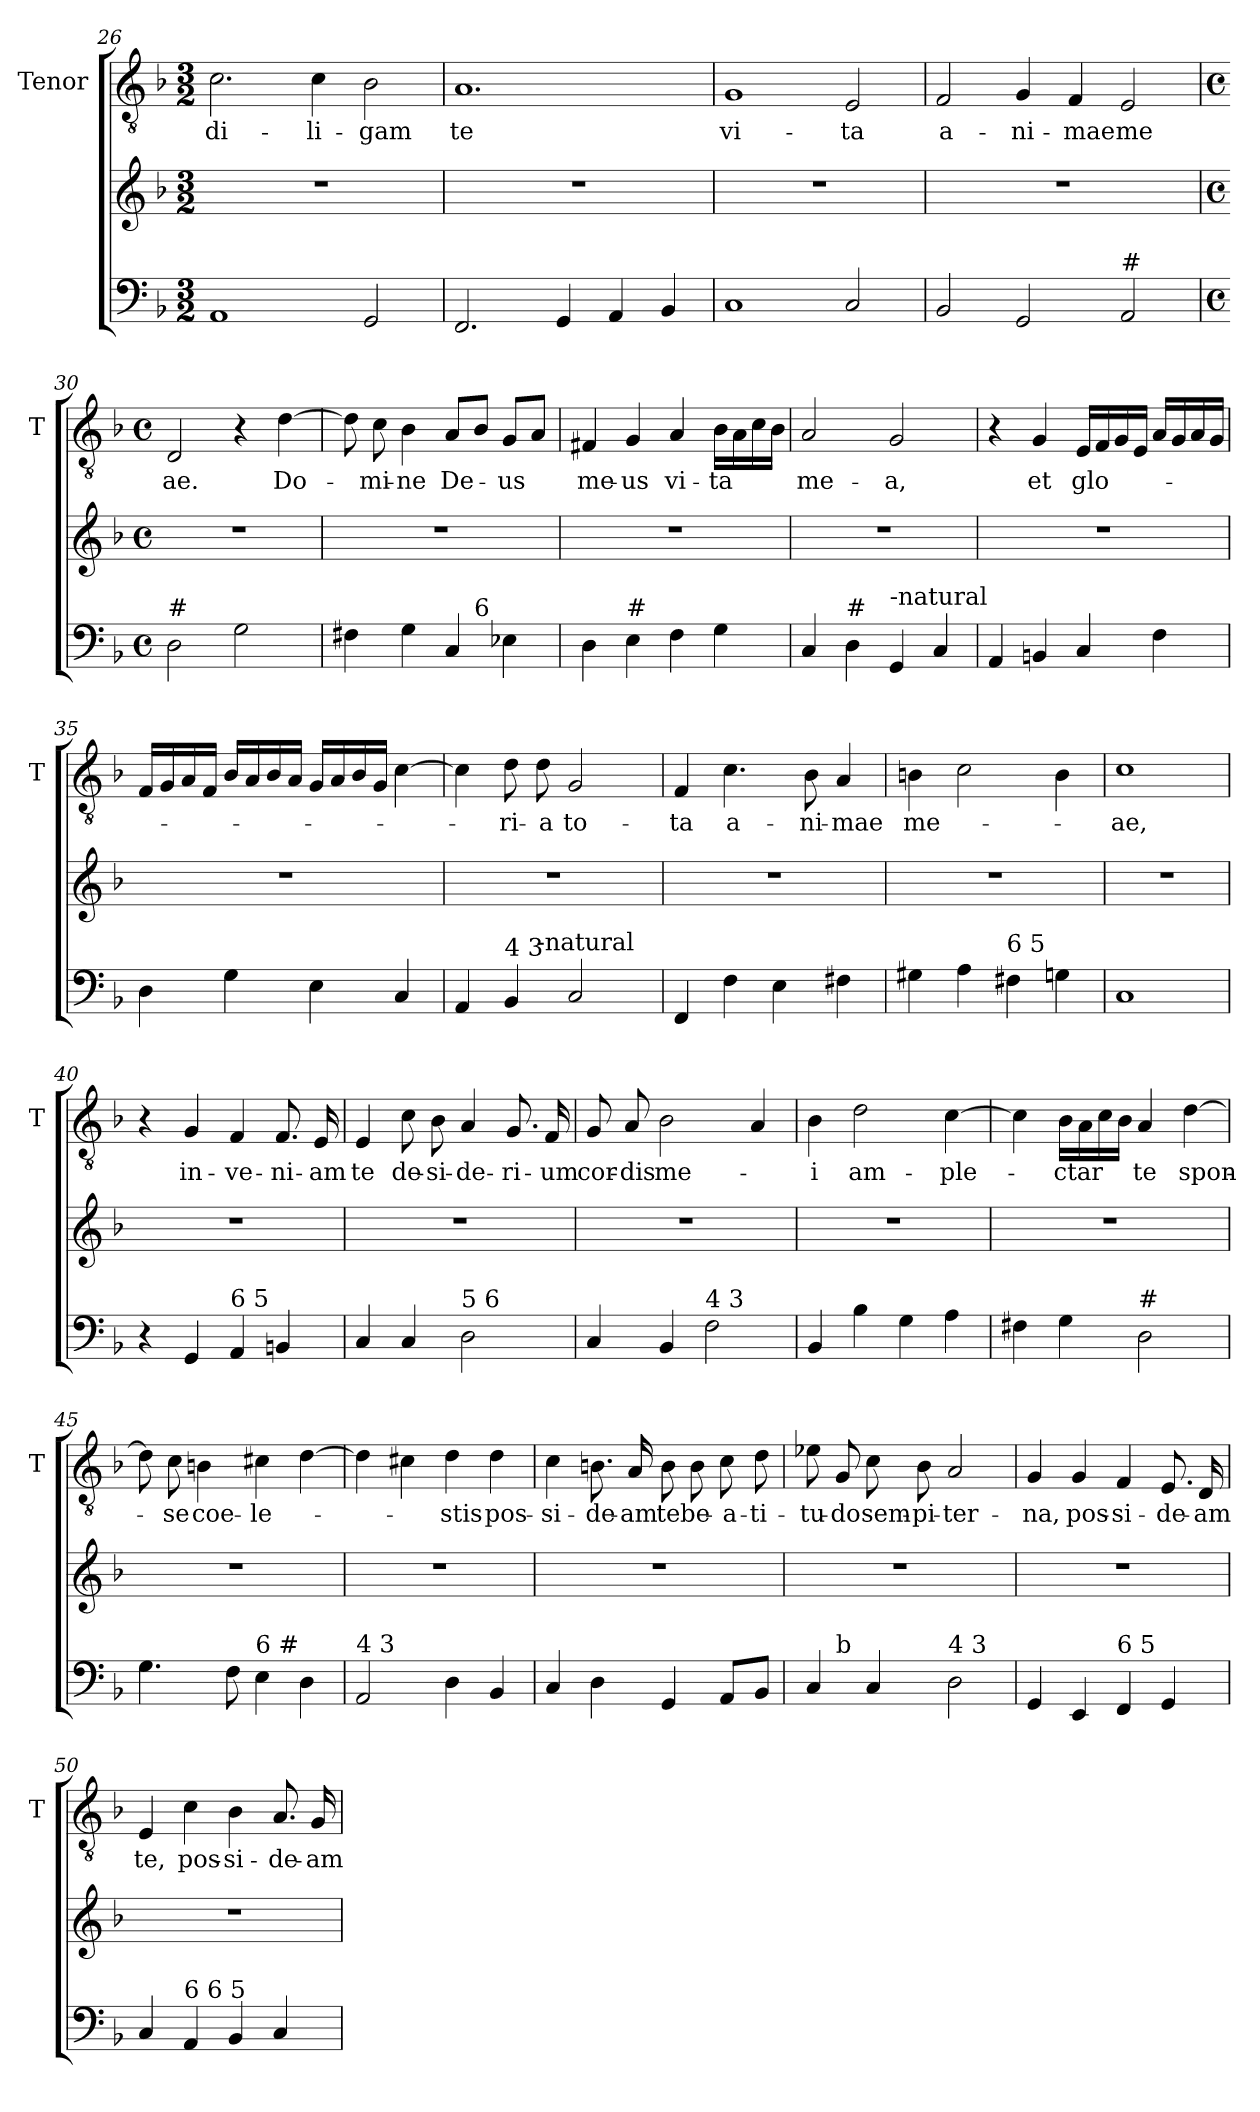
**kern	**kern	**kern	**text
*part2	*part2	*part1	*part1
*staff3	*staff2	*staff1	*staff1
*	*	*I"Tenor	*
*	*	*I'T	*
*clefF4	*clefG2	*clefGv2	*
*k[b-]	*k[b-]	*k[b-]	*
*F:	*F:	*F:	*
*M3/2	*M3/2	*M3/2	*
=26	=26	=26	=26
!	!	!	!LO:LY:b
1AA	1.r	2.c\	di-
!	!	!	!LO:LY:b
.	.	4c\	-li-
!	!	!	!LO:LY:b
2GG/	.	2B-\	-gam
=27	=27	=27	=27
!	!	!	!LO:LY:b
2.FF/	1.r	1.A	te
4GG/	.	.	.
4AA/	.	.	.
4BB-/	.	.	.
!!LO:LB:g=z
=28	=28	=28	=28
!	!	!	!LO:LY:b
1C	1.r	1G	vi-
!	!	!	!LO:LY:b
2C/	.	2E/	-ta
=29	=29	=29	=29
!	!	!	!LO:LY:b
2BB-/	1.r	2F/	a-
!	!	!	!LO:LY:b
2GG/	.	4G/	-ni-
!	!	!	!LO:LY:b
.	.	4F/	-mae
!LO:TX:a:t=#	!	!	!
!	!	!	!LO:LY:b
2AA/	.	2E/	me
=30	=30	=30	=30
*M4/4	*M4/4	*M4/4	*
*met(c)	*met(c)	*met(c)	*
!LO:TX:a:t=#	!	!	!
!	!	!	!LO:LY:b
2D\	1r	2D/	ae.
2G\	.	4r	.
!	!	!	!LO:LY:b
.	.	[4d\	Do-
=31	=31	=31	=31
*^	*	*	*
4F#X\	2ryy	1r	8d\]	.
!	!	!	!	!LO:LY:b
.	.	.	8c\	-mi-
!	!	!	!	!LO:LY:b
4G\	.	.	4B-\	-ne
!	!	!	!	!LO:LY:b
4C/	8ryy	.	8A/L	De-
!	!LO:TX:a:t=6	!	!	!
.	4.ryy	.	8B-/J	.
!	!	!	!	!LO:LY:b
4E-X\	.	.	8G/L	-us
.	.	.	8A/J	.
=32	=32	=32	=32	=32
!	!	!	!	!LO:LY:b
*v	*v	*	*	*
4D\	1r	4F#X/	me-
!LO:TX:a:t=#	!	!	!
!	!	!	!LO:LY:b
4E\	.	4G/	-us
!	!	!	!LO:LY:b
4F\	.	4A/	vi-
!	!	!	!LO:LY:b
4G\	.	16B-\LL	-ta
.	.	16A\	.
.	.	16c\	.
.	.	16B-\JJ	.
!!LO:LB:g=z
=33	=33	=33	=33
!	!	!	!LO:LY:b
4C/	1r	2A/	me-
!LO:TX:a:t=#	!	!	!
4D\	.	.	.
!LO:TX:a:t=-natural	!	!	!
!	!	!	!LO:LY:b
4GG/	.	2G/	-a,
4C/	.	.	.
=34	=34	=34	=34
4AA/	1r	4r	.
!	!	!	!LO:LY:b
4BBn/	.	4G/	et
!	!	!	!LO:LY:b
4C/	.	16E/LL	glo-
.	.	16F/	.
.	.	16G/	.
.	.	16E/JJ	.
4F\	.	16A/LL	.
.	.	16G/	.
.	.	16A/	.
.	.	16G/JJ	.
=35	=35	=35	=35
4D\	1r	16F/LL	.
.	.	16G/	.
.	.	16A/	.
.	.	16F/JJ	.
4G\	.	16B-/LL	.
.	.	16A/	.
.	.	16B-/	.
.	.	16A/JJ	.
4E\	.	16G/LL	.
.	.	16A/	.
.	.	16B-/	.
.	.	16G/JJ	.
4C/	.	[4c\	.
=36	=36	=36	=36
*^	*	*	*
4AA/	4.ryy	1r	4c\]	.
!LO:TX:a:t=4 3	!	!	!	!
!	!	!	!	!LO:LY:b
4BB-/	.	.	8d\	-ri-
!	!LO:TX:a:t=-natural	!	!	!
!	!	!	!	!LO:LY:b
.	2ryy	.	8d\	-a
!	!	!	!	!LO:LY:b
2C/	.	.	2G/	to-
.	8ryy	.	.	.
!!LO:PB:g=z
=37	=37	=37	=37	=37
!	!	!	!	!LO:LY:b
*v	*v	*	*	*
4FF/	1r	4F/	-ta
!	!	!	!LO:LY:b
4F\	.	4.c\	a-
4E\	.	.	.
!	!	!	!LO:LY:b
.	.	8B-\	-ni-
!	!	!	!LO:LY:b
4F#X\	.	4A/	-mae
=38	=38	=38	=38
!	!	!	!LO:LY:b
4G#X\	1r	4Bn\	me-
4A\	.	2c\	.
!LO:TX:a:t=6   5	!	!	!
4F#X\	.	.	.
4Gn\	.	4B\	.
=39	=39	=39	=39
!	!	!	!LO:LY:b
1C	1r	1c	-ae,
=40	=40	=40	=40
4r	1r	4r	.
!	!	!	!LO:LY:b
4GG/	.	4G/	in-
!LO:TX:a:t=6    5	!	!	!
!	!	!	!LO:LY:b
4AA/	.	4F/	-ve-
!	!	!	!LO:LY:b
4BBn/	.	8.F/	-ni-
!	!	!	!LO:LY:b
.	.	16E/	-am
=41	=41	=41	=41
!	!	!	!LO:LY:b
4C/	1r	4E/	te
!	!	!	!LO:LY:b
4C/	.	8c\	de-
!	!	!	!LO:LY:b
.	.	8B-\	-si-
!LO:TX:a:t=5 6	!	!	!
!	!	!	!LO:LY:b
2D\	.	4A/	-de-
!	!	!	!LO:LY:b
.	.	8.G/	-ri-
!	!	!	!LO:LY:b
.	.	16F/	-um
!!LO:LB:g=z
=42	=42	=42	=42
!	!	!	!LO:LY:b
4C/	1r	8G/	cor-
!	!	!	!LO:LY:b
.	.	8A/	-dis
!	!	!	!LO:LY:b
4BB-/	.	2B-\	me-
!LO:TX:a:t=4 3	!	!	!
2F\	.	.	.
.	.	4A/	.
=43	=43	=43	=43
!	!	!	!LO:LY:b
4BB-/	1r	4B-\	-i
!	!	!	!LO:LY:b
4B-\	.	2d\	am-
4G\	.	.	.
!	!	!	!LO:LY:b
4A\	.	[4c\	-ple-
=44	=44	=44	=44
4F#X\	1r	4c\]	.
!	!	!	!LO:LY:b
4G\	.	16B-\LL	-ctar
.	.	16A\	.
.	.	16c\	.
.	.	16B-\JJ	.
!LO:TX:a:t=#	!	!	!
!	!	!	!LO:LY:b
2D\	.	4A/	te
!	!	!	!LO:LY:b
.	.	[4d\	spon-
=45	=45	=45	=45
4.G\	1r	8d\]	.
!	!	!	!LO:LY:b
.	.	8c\	-se
!	!	!	!LO:LY:b
.	.	4Bn\	coe-
8F\	.	.	.
!LO:TX:a:t=6 #	!	!	!
!	!	!	!LO:LY:b
4E\	.	4c#X\	-le-
4D\	.	[4d\	.
=46	=46	=46	=46
!LO:TX:a:t=4 3	!	!	!
2AA/	1r	4d\]	.
.	.	4c#X\	.
!	!	!	!LO:LY:b
4D\	.	4d\	-stis
!	!	!	!LO:LY:b
4BB-/	.	4d\	pos-
!!LO:LB:g=z
=47	=47	=47	=47
!	!	!	!LO:LY:b
4C/	1r	4c\	-si-
!	!	!	!LO:LY:b
4D\	.	8.Bn\	-de-
!	!	!	!LO:LY:b
.	.	16A/	-am
!	!	!	!LO:LY:b
4GG/	.	8B\	te
!	!	!	!LO:LY:b
.	.	8B\	be-
!	!	!	!LO:LY:b
8AA/L	.	8c\	-a-
!	!	!	!LO:LY:b
8BB-/J	.	8d\	-ti-
=48	=48	=48	=48
!	!	!	!LO:LY:b
*^	*	*	*
4C/	8ryy	1r	8e-X\	-tu-
!	!LO:TX:a:t=b	!	!	!
!	!	!	!	!LO:LY:b
.	2..ryy	.	8G/	-do
!	!	!	!	!LO:LY:b
4C/	.	.	8c\	sem-
!	!	!	!	!LO:LY:b
.	.	.	8B-\	-pi-
!LO:TX:a:t=4 3	!	!	!	!
!	!	!	!	!LO:LY:b
2D\	.	.	2A/	-ter-
=49	=49	=49	=49	=49
!	!	!	!	!LO:LY:b
*v	*v	*	*	*
4GG/	1r	4G/	-na,
!	!	!	!LO:LY:b
4EE/	.	4G/	pos-
!LO:TX:a:t=6 5	!	!	!
!	!	!	!LO:LY:b
4FF/	.	4F/	-si-
!	!	!	!LO:LY:b
4GG/	.	8.E/	-de-
!	!	!	!LO:LY:b
.	.	16D/	-am
=50	=50	=50	=50
!	!	!	!LO:LY:b
4C/	1r	4E/	te,
!LO:TX:a:t=6  6 5	!	!	!
!	!	!	!LO:LY:b
4AA/	.	4c\	pos-
!	!	!	!LO:LY:b
4BB-/	.	4B-\	-si-
!	!	!	!LO:LY:b
4C/	.	8.A/	-de-
!	!	!	!LO:LY:b
.	.	16G/	-am
=	=	=	=
*-	*-	*-	*-
